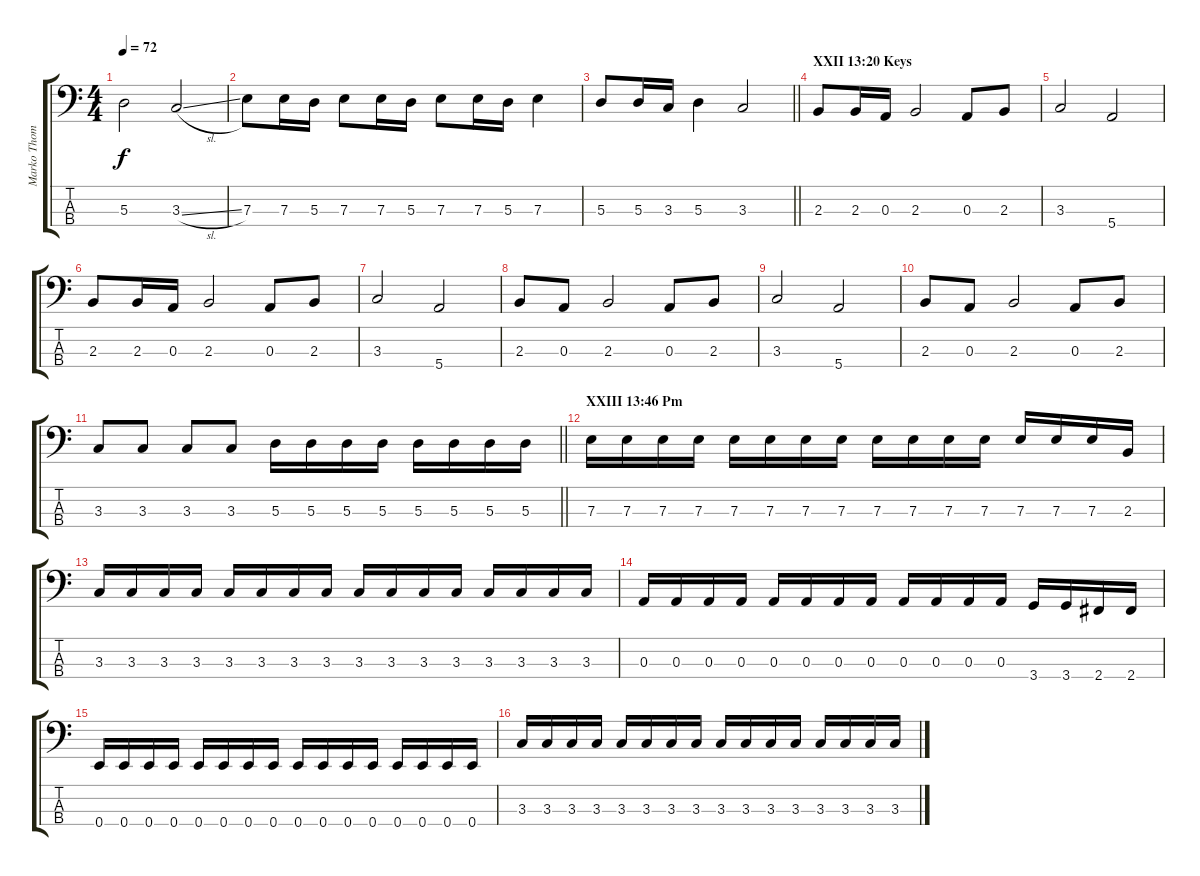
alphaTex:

\track ("Marko Thomas" "Marko Thom") {instrument electricbassfinger}
\staff {score tabs}
\tuning (G2 D2 A1 E1) {hide}
\ts (4 4)
\tempo 72
\clef f4
\ks c
5.3.2{dy f} 3.3{sl}.2 |
7.3.8 7.3.16 5.3.16 7.3.8 7.3.16 5.3.16 7.3.8 7.3.16 5.3.16 7.3.4 |
\barLineRight lightlight
5.3.8 5.3.16 3.3.16 5.3.4 3.3.2 |
\section ("" "XXII 13:20 Keys")
2.3.8 2.3.16 0.3.16 2.3.2 0.3.8 2.3.8 |
3.3.2 5.4.2 |
2.3.8 2.3.16 0.3.16 2.3.2 0.3.8 2.3.8 |
3.3.2 5.4.2 |
2.3.8 0.3.8 2.3.2 0.3.8 2.3.8 |
3.3.2 5.4.2 |
2.3.8 0.3.8 2.3.2 0.3.8 2.3.8 |
\barLineRight lightlight
3.3.8 3.3.8 3.3.8 3.3.8 5.3.16 5.3.16 5.3.16 5.3.16 5.3.16 5.3.16 5.3.16 5.3.16 |
\section ("" "XXIII 13:46 Pm")
7.3.16 7.3.16 7.3.16 7.3.16 7.3.16 7.3.16 7.3.16 7.3.16 7.3.16 7.3.16 7.3.16 7.3.16 7.3.16 7.3.16 7.3.16 2.3.16 |
3.3.16 3.3.16 3.3.16 3.3.16 3.3.16 3.3.16 3.3.16 3.3.16 3.3.16 3.3.16 3.3.16 3.3.16 3.3.16 3.3.16 3.3.16 3.3.16 |
0.3.16 0.3.16 0.3.16 0.3.16 0.3.16 0.3.16 0.3.16 0.3.16 0.3.16 0.3.16 0.3.16 0.3.16 3.4.16 3.4.16 2.4.16 2.4.16 |
0.4.16 0.4.16 0.4.16 0.4.16 0.4.16 0.4.16 0.4.16 0.4.16 0.4.16 0.4.16 0.4.16 0.4.16 0.4.16 0.4.16 0.4.16 0.4.16 |
3.3.16 3.3.16 3.3.16 3.3.16 3.3.16 3.3.16 3.3.16 3.3.16 3.3.16 3.3.16 3.3.16 3.3.16 3.3.16 3.3.16 3.3.16 3.3.16
